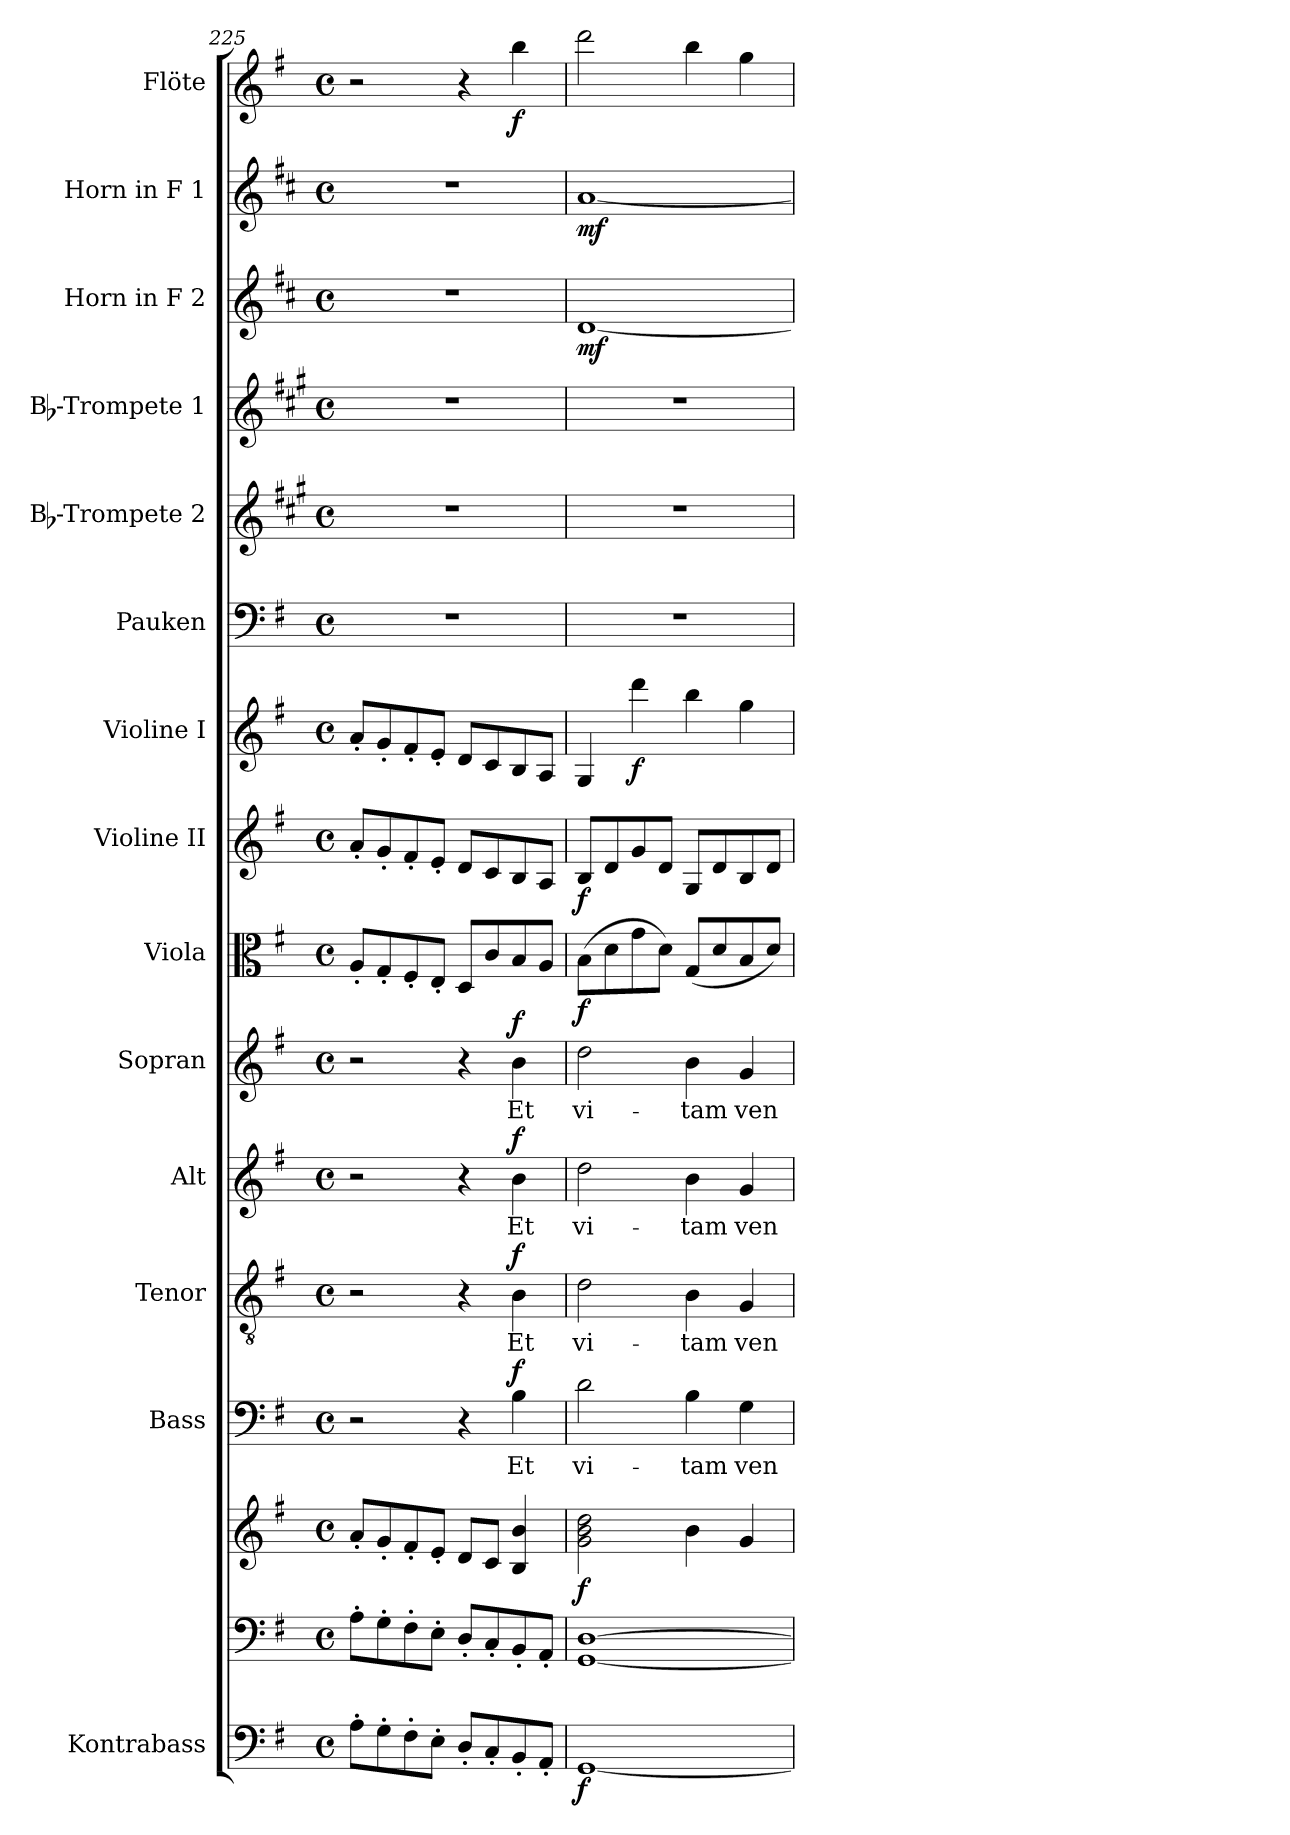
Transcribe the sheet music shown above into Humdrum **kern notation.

**kern	**dynam	**kern	**kern	**dynam	**kern	**text	**dynam	**kern	**text	**dynam	**kern	**text	**dynam	**kern	**text	**dynam	**kern	**dynam	**kern	**dynam	**kern	**dynam	**kern	**kern	**kern	**kern	**dynam	**kern	**dynam	**kern	**dynam
*part15	*part15	*part14	*part14	*part14	*part13	*part13	*part13	*part12	*part12	*part12	*part11	*part11	*part11	*part10	*part10	*part10	*part9	*part9	*part8	*part8	*part7	*part7	*part6	*part5	*part4	*part3	*part3	*part2	*part2	*part1	*part1
*staff16	*staff16	*staff15	*staff14	*staff14/15	*staff13	*staff13	*staff13	*staff12	*staff12	*staff12	*staff11	*staff11	*staff11	*staff10	*staff10	*staff10	*staff9	*staff9	*staff8	*staff8	*staff7	*staff7	*staff6	*staff5	*staff4	*staff3	*staff3	*staff2	*staff2	*staff1	*staff1
*I"Kontrabass	*	*	*	*	*I"Bass	*	*	*I"Tenor	*	*	*I"Alt	*	*	*I"Sopran	*	*	*I"Viola	*	*I"Violine II	*	*I"Violine I	*	*I"Pauken	*I"Bb-Trompete 2	*I"Bb-Trompete 1	*I"Horn in F 2	*	*I"Horn in F 1	*	*I"Flöte	*
*I'Kb.	*	*	*	*	*I'B.	*	*	*I'T.	*	*	*I'A.	*	*	*I'S.	*	*	*I'Vla.	*	*I'Vl. II	*	*I'Vl. I	*	*I'Pk.	*I'Bb Trp. 2	*I'Bb Trp. 1	*	*	*	*	*I'Fl.	*
*clefF4	*	*clefF4	*clefG2	*	*clefF4	*	*	*clefGv2	*	*	*clefG2	*	*	*clefG2	*	*	*clefC3	*	*clefG2	*	*clefG2	*	*clefF4	*clefG2	*clefG2	*clefG2	*	*clefG2	*	*clefG2	*
*ITrd7c12	*	*	*	*	*	*	*	*	*	*	*	*	*	*	*	*	*	*	*	*	*	*	*	*ITrd1c2	*ITrd1c2	*ITrd4c7	*	*ITrd4c7	*	*	*
*k[f#]	*	*k[f#]	*k[f#]	*	*k[f#]	*	*	*k[f#]	*	*	*k[f#]	*	*	*k[f#]	*	*	*k[f#]	*	*k[f#]	*	*k[f#]	*	*k[f#]	*k[f#]	*k[f#]	*k[f#]	*	*k[f#]	*	*k[f#]	*
*G:	*	*G:	*G:	*	*G:	*	*	*G:	*	*	*G:	*	*	*G:	*	*	*G:	*	*G:	*	*G:	*	*G:	*G:	*G:	*G:	*	*G:	*	*G:	*
*M4/4	*	*M4/4	*M4/4	*	*M4/4	*	*	*M4/4	*	*	*M4/4	*	*	*M4/4	*	*	*M4/4	*	*M4/4	*	*M4/4	*	*M4/4	*M4/4	*M4/4	*M4/4	*	*M4/4	*	*M4/4	*
*met(c)	*	*met(c)	*met(c)	*	*met(c)	*	*	*met(c)	*	*	*met(c)	*	*	*met(c)	*	*	*met(c)	*	*met(c)	*	*met(c)	*	*met(c)	*met(c)	*met(c)	*met(c)	*	*met(c)	*	*met(c)	*
=225	=225	=225	=225	=225	=225	=225	=225	=225	=225	=225	=225	=225	=225	=225	=225	=225	=225	=225	=225	=225	=225	=225	=225	=225	=225	=225	=225	=225	=225	=225	=225
8AA'>\L	.	8A'>\L	8a'</L	.	2r	.	.	2r	.	.	2r	.	.	2r	.	.	8A'</L	.	8a'</L	.	8a'</L	.	1r	1r	1r	1r	.	1r	.	2r	.
8GG'>\	.	8G'>\	8g'</	.	.	.	.	.	.	.	.	.	.	.	.	.	8G'</	.	8g'</	.	8g'</	.	.	.	.	.	.	.	.	.	.
8FF#'>\	.	8F#'>\	8f#'</	.	.	.	.	.	.	.	.	.	.	.	.	.	8F#'</	.	8f#'</	.	8f#'</	.	.	.	.	.	.	.	.	.	.
8EE'>\J	.	8E'>\J	8e'</J	.	.	.	.	.	.	.	.	.	.	.	.	.	8E'</J	.	8e'</J	.	8e'</J	.	.	.	.	.	.	.	.	.	.
8DD'</L	.	8D'</L	8d/L	.	4r	.	.	4r	.	.	4r	.	.	4r	.	.	8D/L	.	8d/L	.	8d/L	.	.	.	.	.	.	.	.	4r	.
8CC'</	.	8C'</	8c/J	.	.	.	.	.	.	.	.	.	.	.	.	.	8c/	.	8c/	.	8c/	.	.	.	.	.	.	.	.	.	.
!	!	!	!	!	!	!LO:LY:b	!LO:DY:a	!	!LO:LY:b	!LO:DY:a	!	!LO:LY:b	!LO:DY:a	!	!LO:LY:b	!LO:DY:a	!	!	!	!	!	!	!	!	!	!	!	!	!	!	!LO:DY:b
8BBB'</	.	8BB'</	4B/ 4b/	.	4B\	Et	f	4B\	Et	f	4b\	Et	f	4b\	Et	f	8B/	.	8B/	.	8B/	.	.	.	.	.	.	.	.	4bb\	f
8AAA'</J	.	8AA'</J	.	.	.	.	.	.	.	.	.	.	.	.	.	.	8A/J	.	8A/J	.	8A/J	.	.	.	.	.	.	.	.	.	.
=226	=226	=226	=226	=226	=226	=226	=226	=226	=226	=226	=226	=226	=226	=226	=226	=226	=226	=226	=226	=226	=226	=226	=226	=226	=226	=226	=226	=226	=226	=226	=226
!	!LO:DY:b	!	!	!LO:DY:b	!	!LO:LY:b	!	!	!LO:LY:b	!	!	!LO:LY:b	!	!	!LO:LY:b	!	!	!LO:DY:b	!	!LO:DY:b	!	!	!	!	!	!	!LO:DY:b	!	!LO:DY:b	!	!
[1GGG	f	[1GG [1D	2g\ 2b\ 2dd\	f	2d\	vi-	.	2d\	vi-	.	2dd\	vi-	.	2dd\	vi-	.	(>8B\L	f	8B/L	f	4G/	.	1r	1r	1r	[1G	mf	[1d	mf	2ddd\	.
.	.	.	.	.	.	.	.	.	.	.	.	.	.	.	.	.	8d\	.	8d/	.	.	.	.	.	.	.	.	.	.	.	.
!	!	!	!	!	!	!	!	!	!	!	!	!	!	!	!	!	!	!	!	!	!	!LO:DY:b	!	!	!	!	!	!	!	!	!
.	.	.	.	.	.	.	.	.	.	.	.	.	.	.	.	.	8g\	.	8g/	.	4ddd\	f	.	.	.	.	.	.	.	.	.
.	.	.	.	.	.	.	.	.	.	.	.	.	.	.	.	.	8d\J)	.	8d/J	.	.	.	.	.	.	.	.	.	.	.	.
!	!	!	!	!	!	!LO:LY:b	!	!	!LO:LY:b	!	!	!LO:LY:b	!	!	!LO:LY:b	!	!	!	!	!	!	!	!	!	!	!	!	!	!	!	!
.	.	.	4b\	.	4B\	-tam	.	4B\	-tam	.	4b\	-tam	.	4b\	-tam	.	(<8G/L	.	8G/L	.	4bb\	.	.	.	.	.	.	.	.	4bb\	.
.	.	.	.	.	.	.	.	.	.	.	.	.	.	.	.	.	8d/	.	8d/	.	.	.	.	.	.	.	.	.	.	.	.
!	!	!	!	!	!	!LO:LY:b	!	!	!LO:LY:b	!	!	!LO:LY:b	!	!	!LO:LY:b	!	!	!	!	!	!	!	!	!	!	!	!	!	!	!	!
.	.	.	4g/	.	4G\	ven-	.	4G/	ven-	.	4g/	ven-	.	4g/	ven-	.	8B/	.	8B/	.	4gg\	.	.	.	.	.	.	.	.	4gg\	.
.	.	.	.	.	.	.	.	.	.	.	.	.	.	.	.	.	8d/J)	.	8d/J	.	.	.	.	.	.	.	.	.	.	.	.
=	=	=	=	=	=	=	=	=	=	=	=	=	=	=	=	=	=	=	=	=	=	=	=	=	=	=	=	=	=	=	=
*-	*-	*-	*-	*-	*-	*-	*-	*-	*-	*-	*-	*-	*-	*-	*-	*-	*-	*-	*-	*-	*-	*-	*-	*-	*-	*-	*-	*-	*-	*-	*-
